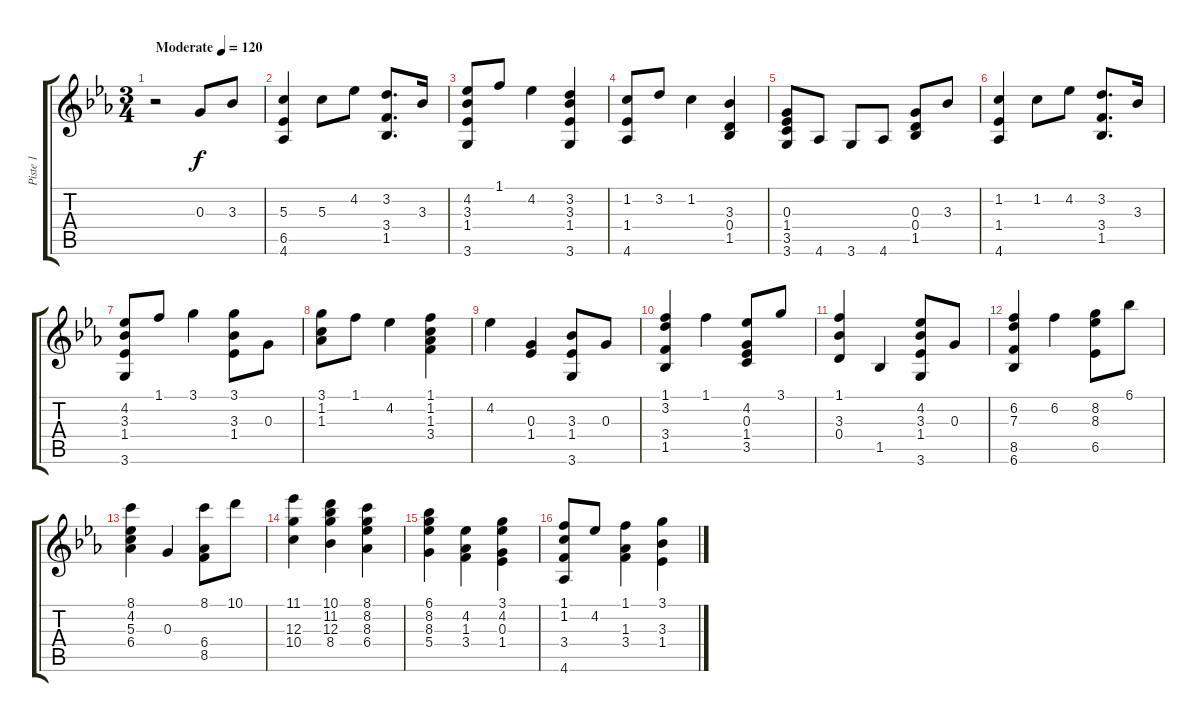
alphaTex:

\track ("Piste 1" "Piste 1") {instrument acousticguitarnylon}
\staff {score tabs}
\tuning (E4 B3 G3 D3 A2 E2) {hide}
\ts (3 4)
\tempo (120 "Moderate")
\clef g2
\ks eb
r.2{dy f instrument acousticguitarnylon} 0.3.8 3.3.8 |
(5.3 6.5 4.6).4 5.3.8 4.2.8 (3.2 3.4 1.5).8{d} 3.3.16 |
(4.2 3.3 1.4 3.6).8 1.1.8 4.2.4 (3.2 3.3 1.4 3.6).4 |
(1.2 1.4 4.6).8 3.2.8 1.2.4 (3.3 0.4 1.5).4 |
(0.3 1.4 3.5 3.6).8 4.6.8 3.6.8 4.6.8 (0.3 0.4 1.5).8 3.3.8 |
(1.2 1.4 4.6).4 1.2.8 4.2.8 (3.2 3.4 1.5).8{d} 3.3.16 |
(4.2 3.3 1.4 3.6).8 1.1.8 3.1.4 (3.1 3.3 1.4).8 0.3.8 |
(3.1 1.2 1.3).8 1.1.8 4.2.4 (1.1 1.2 1.3 3.4).4 |
4.2.4 (0.3 1.4).4 (3.3 1.4 3.6).8 0.3.8 |
(1.1 3.2 3.4 1.5).4 1.1.4 (4.2 0.3 1.4 3.5).8 3.1.8 |
(1.1 3.3 0.4).4 1.5.4 (4.2 3.3 1.4 3.6).8 0.3.8 |
(6.2 7.3 8.5 6.6).4 6.2.4 (8.2 8.3 6.5).8 6.1.8 |
(8.1 4.2 5.3 6.4).4 0.3.4 (8.1 6.4 8.5).8 10.1.8 |
(11.1 12.3 10.4).4 (10.1 11.2 12.3 8.4).4 (8.1 8.2 8.3 6.4).4 |
(6.1 8.2 8.3 5.4).4 (4.2 1.3 3.4).4 (3.1 4.2 0.3 1.4).4 |
(1.1 1.2 3.4 4.6).8 4.2.8 (1.1 1.3 3.4).4 (3.1 3.3 1.4).4
